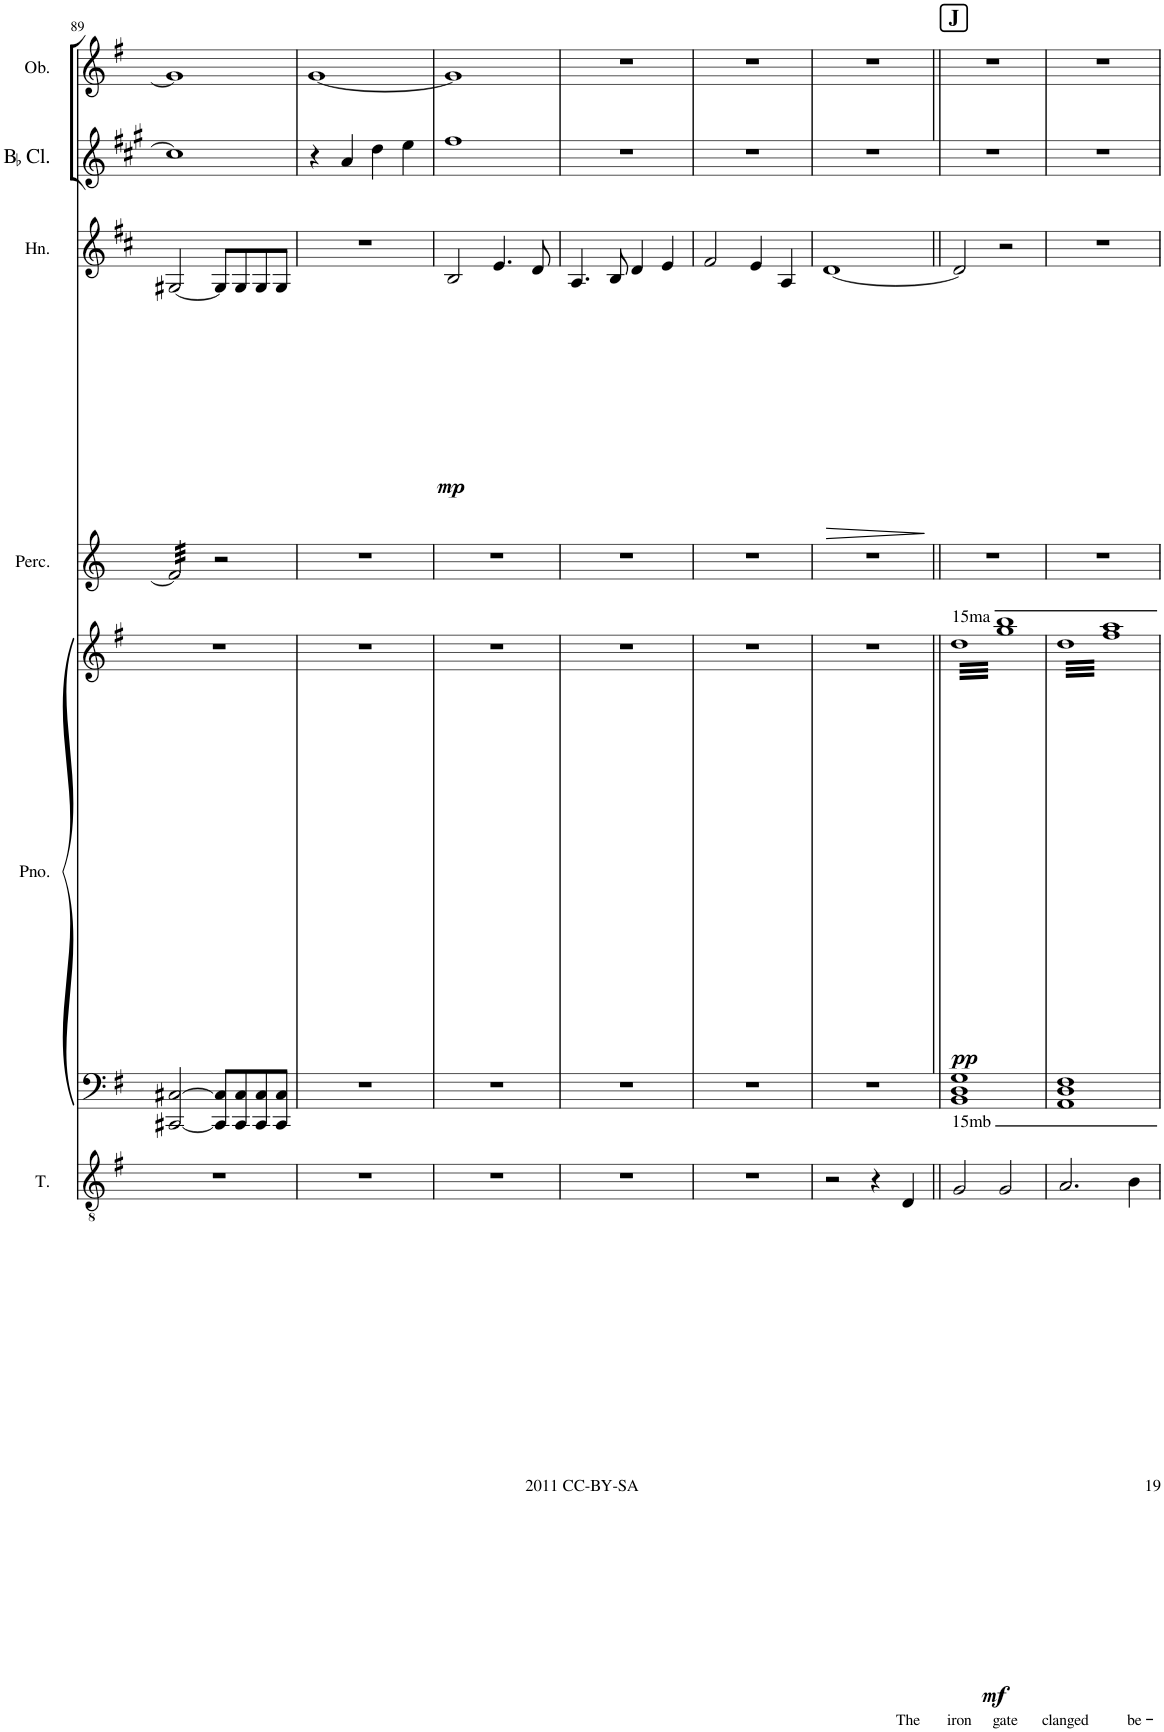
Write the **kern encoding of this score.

**kern	**text	**dynam	**kern	**kern	**dynam	**kern	**kern	**dynam	**kern	**kern
*part6	*part6	*part6	*part5	*part5	*part5	*part4	*part3	*part3	*part2	*part1
*staff7	*staff7	*staff7	*staff6	*staff5	*staff5/6	*staff4	*staff3	*staff3	*staff2	*staff1
*I"Tenor	*	*	*I"Piano	*	*	*I"Percussion	*I"Horn	*	*I"BaccidentalFlat Clarinet	*I"Oboe
*I'T.	*	*	*I'Pno.	*	*	*I'Perc.	*I'Hn.	*	*I'BaccidentalFlat Cl.	*I'Ob.
!!LO:PB:g=z
*clefGv2	*	*	*clefF4	*clefG2	*	*clefG2	*clefG2	*	*clefG2	*clefG2
*	*	*	*	*	*	*	*Trd4c7	*	*Trd1c2	*
*k[f#]	*	*	*k[f#]	*k[f#]	*	*k[]	*k[f#c#]	*	*k[f#c#g#]	*k[f#]
*M4/4	*	*	*M4/4	*M4/4	*	*M4/4	*M4/4	*	*M4/4	*M4/4
=89	=89	=89	=89	=89	=89	=89	=89	=89	=89	=89
*	*	*	*	*	*	*tremolo	*	*	*	*
1r	.	.	[2CC#X/ [2C#X/	1r	.	32f/]LLL	[2G#X/	.	1cc#]	1g]
.	.	.	.	.	.	32f/	.	.	.	.
.	.	.	.	.	.	32f/	.	.	.	.
.	.	.	.	.	.	32f/	.	.	.	.
.	.	.	.	.	.	32f/	.	.	.	.
.	.	.	.	.	.	32f/	.	.	.	.
.	.	.	.	.	.	32f/	.	.	.	.
.	.	.	.	.	.	32f/	.	.	.	.
.	.	.	.	.	.	32f/	.	.	.	.
.	.	.	.	.	.	32f/	.	.	.	.
.	.	.	.	.	.	32f/	.	.	.	.
.	.	.	.	.	.	32f/	.	.	.	.
.	.	.	.	.	.	32f/	.	.	.	.
.	.	.	.	.	.	32f/	.	.	.	.
.	.	.	.	.	.	32f/	.	.	.	.
.	.	.	.	.	.	32f/JJJ	.	.	.	.
*	*	*	*	*	*	*Xtremolo	*	*	*	*
.	.	.	8CC#/] 8C#/]L	.	.	2r	8G#/L]	.	.	.
.	.	.	8CC#/ 8C#/	.	.	.	8G#/	.	.	.
.	.	.	8CC#/ 8C#/	.	.	.	8G#/	.	.	.
.	.	.	8CC#/ 8C#/J	.	.	.	8G#/J	.	.	.
=90	=90	=90	=90	=90	=90	=90	=90	=90	=90	=90
1r	.	.	1r	1r	.	1r	1r	.	4r	[1g
.	.	.	.	.	.	.	.	.	4a/	.
.	.	.	.	.	.	.	.	.	4dd\	.
.	.	.	.	.	.	.	.	.	4ee\	.
=91	=91	=91	=91	=91	=91	=91	=91	=91	=91	=91
!	!	!	!	!	!	!	!	!LO:DY:b	!	!
1r	.	.	1r	1r	.	1r	2B/	mp	1ff#	1g]
.	.	.	.	.	.	.	4.e/	.	.	.
.	.	.	.	.	.	.	8d/	.	.	.
=92	=92	=92	=92	=92	=92	=92	=92	=92	=92	=92
1r	.	.	1r	1r	.	1r	4.A/	.	1r	1r
.	.	.	.	.	.	.	8B/	.	.	.
.	.	.	.	.	.	.	4d/	.	.	.
.	.	.	.	.	.	.	4e/	.	.	.
=93	=93	=93	=93	=93	=93	=93	=93	=93	=93	=93
1r	.	.	1r	1r	.	1r	2f#/	.	1r	1r
.	.	.	.	.	.	.	4e/	.	.	.
.	.	.	.	.	.	.	4A/	.	.	.
=94	=94	=94	=94	=94	=94	=94	=94	=94	=94	=94
!	!	!	!	!	!	!	!	!LO:HP:b	!	!
2r	.	.	1r	1r	.	1r	[1d	>	1r	1r
4r	.	.	.	.	.	.	.	.	.	.
!	!LO:LY:b	!LO:DY:b	!	!	!	!	!	!	!	!
4D/	The	mf	.	.	.	.	.	.	.	.
.	.	.	.	.	.	.	.	]	.	.
=95||	=95||	=95||	=95||	=95||	=95||	=95||	=95||	=95||	=95||	=95||
!	!	!	!	!	!	!	!	!	!	!LO:TX:a:B:t=J
!	!LO:LY:b	!	!	!	!LO:DY:b	!	!	!	!	!
*	*	*	*	*tremolo	*	*	*	*	*	*
2G/	iron	.	1BBBB 1DDD 1GGG	64ddddLLLL	pp	1r	2d/]	.	1r	1r
.	.	.	.	64gggg 64bbbb	.	.	.	.	.	.
.	.	.	.	64dddd	.	.	.	.	.	.
.	.	.	.	64gggg 64bbbb	.	.	.	.	.	.
.	.	.	.	64dddd	.	.	.	.	.	.
.	.	.	.	64gggg 64bbbb	.	.	.	.	.	.
.	.	.	.	64dddd	.	.	.	.	.	.
.	.	.	.	64gggg 64bbbb	.	.	.	.	.	.
.	.	.	.	64dddd	.	.	.	.	.	.
.	.	.	.	64gggg 64bbbb	.	.	.	.	.	.
.	.	.	.	64dddd	.	.	.	.	.	.
.	.	.	.	64gggg 64bbbb	.	.	.	.	.	.
.	.	.	.	64dddd	.	.	.	.	.	.
.	.	.	.	64gggg 64bbbb	.	.	.	.	.	.
.	.	.	.	64dddd	.	.	.	.	.	.
.	.	.	.	64gggg 64bbbb	.	.	.	.	.	.
.	.	.	.	64dddd	.	.	.	.	.	.
.	.	.	.	64gggg 64bbbb	.	.	.	.	.	.
.	.	.	.	64dddd	.	.	.	.	.	.
.	.	.	.	64gggg 64bbbb	.	.	.	.	.	.
.	.	.	.	64dddd	.	.	.	.	.	.
.	.	.	.	64gggg 64bbbb	.	.	.	.	.	.
.	.	.	.	64dddd	.	.	.	.	.	.
.	.	.	.	64gggg 64bbbb	.	.	.	.	.	.
.	.	.	.	64dddd	.	.	.	.	.	.
.	.	.	.	64gggg 64bbbb	.	.	.	.	.	.
.	.	.	.	64dddd	.	.	.	.	.	.
.	.	.	.	64gggg 64bbbb	.	.	.	.	.	.
.	.	.	.	64dddd	.	.	.	.	.	.
.	.	.	.	64gggg 64bbbb	.	.	.	.	.	.
.	.	.	.	64dddd	.	.	.	.	.	.
.	.	.	.	64gggg 64bbbb	.	.	.	.	.	.
!	!LO:LY:b	!	!	!	!	!	!	!	!	!
2G/	gate	.	.	64dddd	.	.	2r	.	.	.
.	.	.	.	64gggg 64bbbb	.	.	.	.	.	.
.	.	.	.	64dddd	.	.	.	.	.	.
.	.	.	.	64gggg 64bbbb	.	.	.	.	.	.
.	.	.	.	64dddd	.	.	.	.	.	.
.	.	.	.	64gggg 64bbbb	.	.	.	.	.	.
.	.	.	.	64dddd	.	.	.	.	.	.
.	.	.	.	64gggg 64bbbb	.	.	.	.	.	.
.	.	.	.	64dddd	.	.	.	.	.	.
.	.	.	.	64gggg 64bbbb	.	.	.	.	.	.
.	.	.	.	64dddd	.	.	.	.	.	.
.	.	.	.	64gggg 64bbbb	.	.	.	.	.	.
.	.	.	.	64dddd	.	.	.	.	.	.
.	.	.	.	64gggg 64bbbb	.	.	.	.	.	.
.	.	.	.	64dddd	.	.	.	.	.	.
.	.	.	.	64gggg 64bbbb	.	.	.	.	.	.
.	.	.	.	64dddd	.	.	.	.	.	.
.	.	.	.	64gggg 64bbbb	.	.	.	.	.	.
.	.	.	.	64dddd	.	.	.	.	.	.
.	.	.	.	64gggg 64bbbb	.	.	.	.	.	.
.	.	.	.	64dddd	.	.	.	.	.	.
.	.	.	.	64gggg 64bbbb	.	.	.	.	.	.
.	.	.	.	64dddd	.	.	.	.	.	.
.	.	.	.	64gggg 64bbbb	.	.	.	.	.	.
.	.	.	.	64dddd	.	.	.	.	.	.
.	.	.	.	64gggg 64bbbb	.	.	.	.	.	.
.	.	.	.	64dddd	.	.	.	.	.	.
.	.	.	.	64gggg 64bbbb	.	.	.	.	.	.
.	.	.	.	64dddd	.	.	.	.	.	.
.	.	.	.	64gggg 64bbbb	.	.	.	.	.	.
.	.	.	.	64dddd	.	.	.	.	.	.
.	.	.	.	64gggg 64bbbbJJJJ	.	.	.	.	.	.
=96	=96	=96	=96	=96	=96	=96	=96	=96	=96	=96
!	!LO:LY:b	!	!	!	!	!	!	!	!	!
2.A/	clanged	.	1AAAA 1DDD 1FFF#	64ddddLLLL	.	1r	1r	.	1r	1r
.	.	.	.	64ffff# 64aaaa	.	.	.	.	.	.
.	.	.	.	64dddd	.	.	.	.	.	.
.	.	.	.	64ffff# 64aaaa	.	.	.	.	.	.
.	.	.	.	64dddd	.	.	.	.	.	.
.	.	.	.	64ffff# 64aaaa	.	.	.	.	.	.
.	.	.	.	64dddd	.	.	.	.	.	.
.	.	.	.	64ffff# 64aaaa	.	.	.	.	.	.
.	.	.	.	64dddd	.	.	.	.	.	.
.	.	.	.	64ffff# 64aaaa	.	.	.	.	.	.
.	.	.	.	64dddd	.	.	.	.	.	.
.	.	.	.	64ffff# 64aaaa	.	.	.	.	.	.
.	.	.	.	64dddd	.	.	.	.	.	.
.	.	.	.	64ffff# 64aaaa	.	.	.	.	.	.
.	.	.	.	64dddd	.	.	.	.	.	.
.	.	.	.	64ffff# 64aaaa	.	.	.	.	.	.
.	.	.	.	64dddd	.	.	.	.	.	.
.	.	.	.	64ffff# 64aaaa	.	.	.	.	.	.
.	.	.	.	64dddd	.	.	.	.	.	.
.	.	.	.	64ffff# 64aaaa	.	.	.	.	.	.
.	.	.	.	64dddd	.	.	.	.	.	.
.	.	.	.	64ffff# 64aaaa	.	.	.	.	.	.
.	.	.	.	64dddd	.	.	.	.	.	.
.	.	.	.	64ffff# 64aaaa	.	.	.	.	.	.
.	.	.	.	64dddd	.	.	.	.	.	.
.	.	.	.	64ffff# 64aaaa	.	.	.	.	.	.
.	.	.	.	64dddd	.	.	.	.	.	.
.	.	.	.	64ffff# 64aaaa	.	.	.	.	.	.
.	.	.	.	64dddd	.	.	.	.	.	.
.	.	.	.	64ffff# 64aaaa	.	.	.	.	.	.
.	.	.	.	64dddd	.	.	.	.	.	.
.	.	.	.	64ffff# 64aaaa	.	.	.	.	.	.
.	.	.	.	64dddd	.	.	.	.	.	.
.	.	.	.	64ffff# 64aaaa	.	.	.	.	.	.
.	.	.	.	64dddd	.	.	.	.	.	.
.	.	.	.	64ffff# 64aaaa	.	.	.	.	.	.
.	.	.	.	64dddd	.	.	.	.	.	.
.	.	.	.	64ffff# 64aaaa	.	.	.	.	.	.
.	.	.	.	64dddd	.	.	.	.	.	.
.	.	.	.	64ffff# 64aaaa	.	.	.	.	.	.
.	.	.	.	64dddd	.	.	.	.	.	.
.	.	.	.	64ffff# 64aaaa	.	.	.	.	.	.
.	.	.	.	64dddd	.	.	.	.	.	.
.	.	.	.	64ffff# 64aaaa	.	.	.	.	.	.
.	.	.	.	64dddd	.	.	.	.	.	.
.	.	.	.	64ffff# 64aaaa	.	.	.	.	.	.
.	.	.	.	64dddd	.	.	.	.	.	.
.	.	.	.	64ffff# 64aaaa	.	.	.	.	.	.
!	!LO:LY:b	!	!	!	!	!	!	!	!	!
4B\	be-	.	.	64dddd	.	.	.	.	.	.
.	.	.	.	64ffff# 64aaaa	.	.	.	.	.	.
.	.	.	.	64dddd	.	.	.	.	.	.
.	.	.	.	64ffff# 64aaaa	.	.	.	.	.	.
.	.	.	.	64dddd	.	.	.	.	.	.
.	.	.	.	64ffff# 64aaaa	.	.	.	.	.	.
.	.	.	.	64dddd	.	.	.	.	.	.
.	.	.	.	64ffff# 64aaaa	.	.	.	.	.	.
.	.	.	.	64dddd	.	.	.	.	.	.
.	.	.	.	64ffff# 64aaaa	.	.	.	.	.	.
.	.	.	.	64dddd	.	.	.	.	.	.
.	.	.	.	64ffff# 64aaaa	.	.	.	.	.	.
.	.	.	.	64dddd	.	.	.	.	.	.
.	.	.	.	64ffff# 64aaaa	.	.	.	.	.	.
.	.	.	.	64dddd	.	.	.	.	.	.
.	.	.	.	64ffff# 64aaaaJJJJ	.	.	.	.	.	.
*	*	*	*	*Xtremolo	*	*	*	*	*	*
.	.	.	.	.	.	.	.	.	.	.
.	.	.	.	.	.	.	.	.	.	.
.	.	.	.	.	.	.	.	.	.	.
.	.	.	.	.	.	.	.	.	.	.
.	.	.	.	.	.	.	.	.	.	.
.	.	.	.	.	.	.	.	.	.	.
.	.	.	.	.	.	.	.	.	.	.
.	.	.	.	.	.	.	.	.	.	.
.	.	.	.	.	.	.	.	.	.	.
.	.	.	.	.	.	.	.	.	.	.
.	.	.	.	.	.	.	.	.	.	.
.	.	.	.	.	.	.	.	.	.	.
.	.	.	.	.	.	.	.	.	.	.
.	.	.	.	.	.	.	.	.	.	.
.	.	.	.	.	.	.	.	.	.	.
.	.	.	.	.	.	.	.	.	.	.
.	.	.	.	.	.	.	.	.	.	.
.	.	.	.	.	.	.	.	.	.	.
.	.	.	.	.	.	.	.	.	.	.
.	.	.	.	.	.	.	.	.	.	.
.	.	.	.	.	.	.	.	.	.	.
.	.	.	.	.	.	.	.	.	.	.
.	.	.	.	.	.	.	.	.	.	.
.	.	.	.	.	.	.	.	.	.	.
.	.	.	.	.	.	.	.	.	.	.
.	.	.	.	.	.	.	.	.	.	.
.	.	.	.	.	.	.	.	.	.	.
.	.	.	.	.	.	.	.	.	.	.
.	.	.	.	.	.	.	.	.	.	.
.	.	.	.	.	.	.	.	.	.	.
.	.	.	.	.	.	.	.	.	.	.
.	.	.	.	.	.	.	.	.	.	.
=	=	=	=	=	=	=	=	=	=	=
*-	*-	*-	*-	*-	*-	*-	*-	*-	*-	*-
